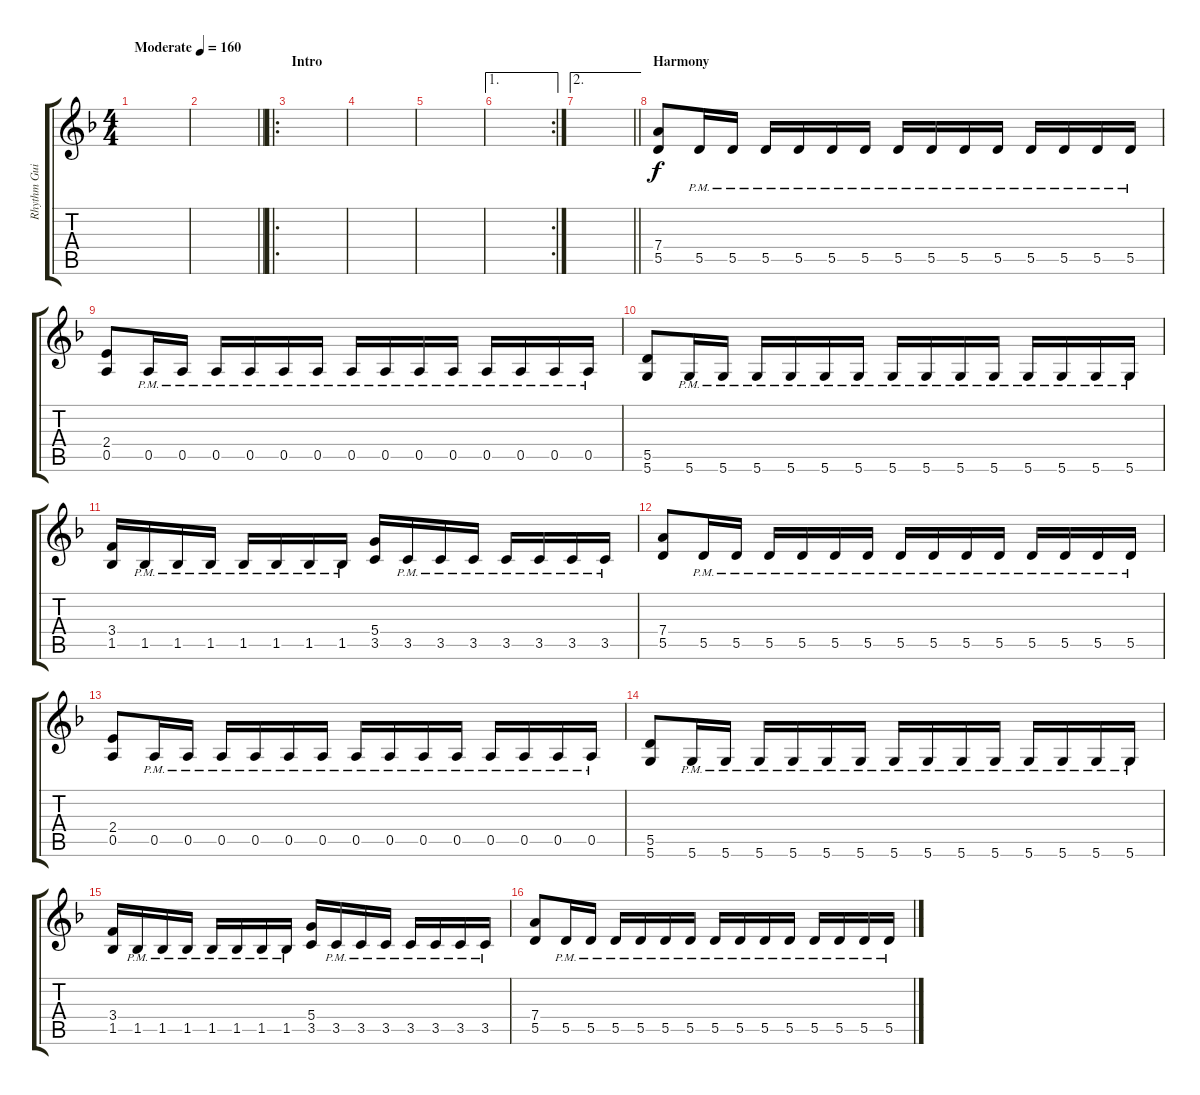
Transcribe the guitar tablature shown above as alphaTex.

\track ("Rhythm Guitar (Gus + Bob)" "Rhythm Gui") {instrument distortionguitar}
\staff {score tabs}
\tuning (E4 B3 G3 D3 A2 D2) {hide}
\ts (4 4)
\tempo (160 "Moderate")
\clef g2
\ks dminor
|
\barLineRight lightlight
|
\ro
\section ("" "Intro")
|
|
|
\ae 1
\rc 2
|
\ae 2
\barLineRight lightlight
|
\section ("" "Harmony")
(7.4 5.5).8 5.5{pm}.16 5.5{pm}.16 5.5{pm}.16 5.5{pm}.16 5.5{pm}.16 5.5{pm}.16 5.5{pm}.16 5.5{pm}.16 5.5{pm}.16 5.5{pm}.16 5.5{pm}.16 5.5{pm}.16 5.5{pm}.16 5.5{pm}.16 |
(2.4 0.5).8 0.5{pm}.16 0.5{pm}.16 0.5{pm}.16 0.5{pm}.16 0.5{pm}.16 0.5{pm}.16 0.5{pm}.16 0.5{pm}.16 0.5{pm}.16 0.5{pm}.16 0.5{pm}.16 0.5{pm}.16 0.5{pm}.16 0.5{pm}.16 |
(5.5 5.6).8 5.6{pm}.16 5.6{pm}.16 5.6{pm}.16 5.6{pm}.16 5.6{pm}.16 5.6{pm}.16 5.6{pm}.16 5.6{pm}.16 5.6{pm}.16 5.6{pm}.16 5.6{pm}.16 5.6{pm}.16 5.6{pm}.16 5.6{pm}.16 |
(3.4 1.5).16 1.5{pm}.16 1.5{pm}.16 1.5{pm}.16 1.5{pm}.16 1.5{pm}.16 1.5{pm}.16 1.5{pm}.16 (5.4 3.5).16 3.5{pm}.16 3.5{pm}.16 3.5{pm}.16 3.5{pm}.16 3.5{pm}.16 3.5{pm}.16 3.5{pm}.16 |
(7.4 5.5).8 5.5{pm}.16 5.5{pm}.16 5.5{pm}.16 5.5{pm}.16 5.5{pm}.16 5.5{pm}.16 5.5{pm}.16 5.5{pm}.16 5.5{pm}.16 5.5{pm}.16 5.5{pm}.16 5.5{pm}.16 5.5{pm}.16 5.5{pm}.16 |
(2.4 0.5).8 0.5{pm}.16 0.5{pm}.16 0.5{pm}.16 0.5{pm}.16 0.5{pm}.16 0.5{pm}.16 0.5{pm}.16 0.5{pm}.16 0.5{pm}.16 0.5{pm}.16 0.5{pm}.16 0.5{pm}.16 0.5{pm}.16 0.5{pm}.16 |
(5.5 5.6).8 5.6{pm}.16 5.6{pm}.16 5.6{pm}.16 5.6{pm}.16 5.6{pm}.16 5.6{pm}.16 5.6{pm}.16 5.6{pm}.16 5.6{pm}.16 5.6{pm}.16 5.6{pm}.16 5.6{pm}.16 5.6{pm}.16 5.6{pm}.16 |
(3.4 1.5).16 1.5{pm}.16 1.5{pm}.16 1.5{pm}.16 1.5{pm}.16 1.5{pm}.16 1.5{pm}.16 1.5{pm}.16 (5.4 3.5).16 3.5{pm}.16 3.5{pm}.16 3.5{pm}.16 3.5{pm}.16 3.5{pm}.16 3.5{pm}.16 3.5{pm}.16 |
(7.4 5.5).8 5.5{pm}.16 5.5{pm}.16 5.5{pm}.16 5.5{pm}.16 5.5{pm}.16 5.5{pm}.16 5.5{pm}.16 5.5{pm}.16 5.5{pm}.16 5.5{pm}.16 5.5{pm}.16 5.5{pm}.16 5.5{pm}.16 5.5{pm}.16
